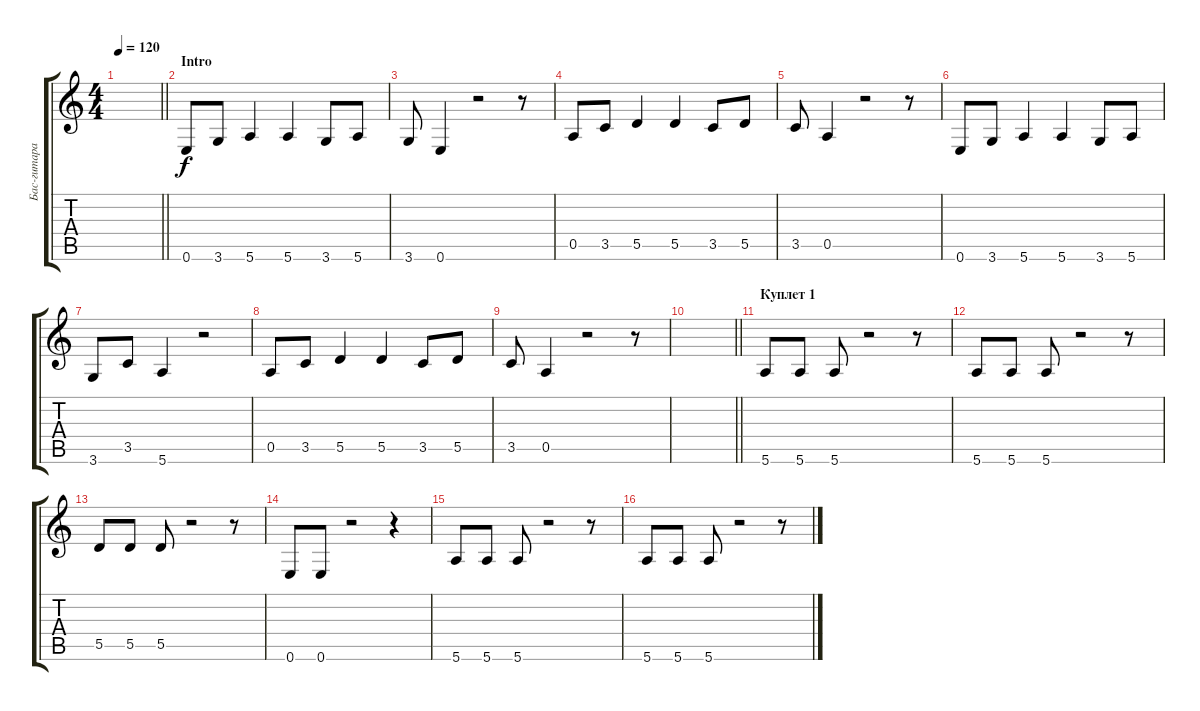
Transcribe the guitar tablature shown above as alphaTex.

\track ("Бас-гитара" "Бас-гитара") {instrument electricbassfinger}
\staff {score tabs}
\tuning (E4 B3 G3 D3 A2 E2) {hide}
\ts (4 4)
\tempo 120
\clef g2
\barLineRight lightlight
\ks c
|
\section ("" "Intro")
0.6.8 3.6.8 5.6.4 5.6.4 3.6.8 5.6.8 |
3.6.8 0.6.4 r.2 r.8 |
0.5.8 3.5.8 5.5.4 5.5.4 3.5.8 5.5.8 |
3.5.8 0.5.4 r.2 r.8 |
0.6.8 3.6.8 5.6.4 5.6.4 3.6.8 5.6.8 |
3.6.8 3.5.8 5.6.4 r.2 |
0.5.8 3.5.8 5.5.4 5.5.4 3.5.8 5.5.8 |
3.5.8 0.5.4 r.2 r.8 |
\barLineRight lightlight
|
\section ("" "Куплет 1")
5.6.8 5.6.8 5.6.8 r.2 r.8 |
5.6.8 5.6.8 5.6.8 r.2 r.8 |
5.5.8 5.5.8 5.5.8 r.2 r.8 |
0.6.8 0.6.8 r.2 r.4 |
5.6.8 5.6.8 5.6.8 r.2 r.8 |
5.6.8 5.6.8 5.6.8 r.2 r.8
